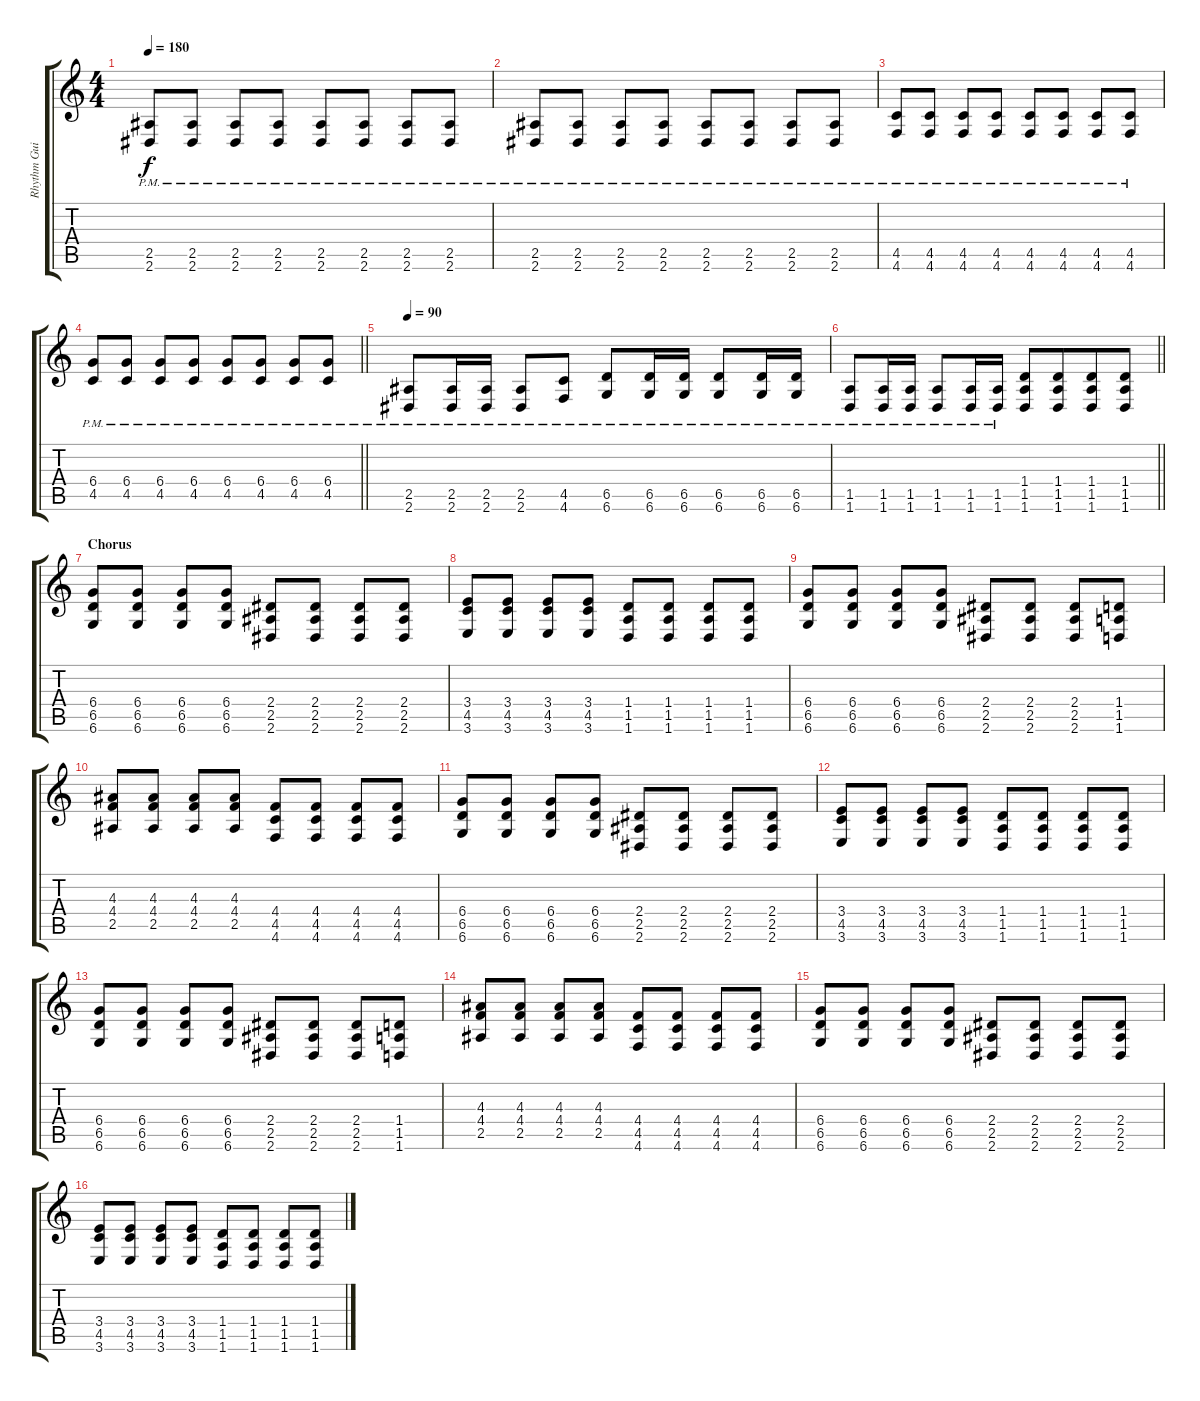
\track ("Rhythm Guitar" "Rhythm Gui") {instrument distortionguitar}
\staff {score tabs}
\tuning (Eb4 Bb3 Gb3 Db3 Ab2 Db2) {hide}
\ts (4 4)
\tempo 180
\clef g2
\ks c
(2.5{pm} 2.6{pm}).8{dy f} (2.5{pm} 2.6{pm}).8 (2.5{pm} 2.6{pm}).8 (2.5{pm} 2.6{pm}).8 (2.5{pm} 2.6{pm}).8 (2.5{pm} 2.6{pm}).8 (2.5{pm} 2.6{pm}).8 (2.5{pm} 2.6{pm}).8 |
(2.5{pm} 2.6{pm}).8 (2.5{pm} 2.6{pm}).8 (2.5{pm} 2.6{pm}).8 (2.5{pm} 2.6{pm}).8 (2.5{pm} 2.6{pm}).8 (2.5{pm} 2.6{pm}).8 (2.5{pm} 2.6{pm}).8 (2.5{pm} 2.6{pm}).8 |
(4.5{pm} 4.6{pm}).8 (4.5{pm} 4.6{pm}).8 (4.5{pm} 4.6{pm}).8 (4.5{pm} 4.6{pm}).8 (4.5{pm} 4.6{pm}).8 (4.5{pm} 4.6{pm}).8 (4.5{pm} 4.6{pm}).8 (4.5{pm} 4.6{pm}).8 |
\barLineRight lightlight
(6.4{pm} 4.5{pm}).8 (6.4{pm} 4.5{pm}).8 (6.4{pm} 4.5{pm}).8 (6.4{pm} 4.5{pm}).8 (6.4{pm} 4.5{pm}).8 (6.4{pm} 4.5{pm}).8 (6.4{pm} 4.5{pm}).8 (6.4{pm} 4.5{pm}).8 |
\tempo 90
(2.5{pm} 2.6{pm}).8 (2.5{pm} 2.6{pm}).16 (2.5{pm} 2.6{pm}).16 (2.5{pm} 2.6{pm}).8 (4.5{pm} 4.6{pm}).8 (6.5{pm} 6.6{pm}).8 (6.5{pm} 6.6{pm}).16 (6.5{pm} 6.6{pm}).16 (6.5{pm} 6.6{pm}).8 (6.5{pm} 6.6{pm}).16 (6.5{pm} 6.6{pm}).16 |
\barLineRight lightlight
(1.5{pm} 1.6{pm}).8 (1.5{pm} 1.6{pm}).16 (1.5{pm} 1.6{pm}).16 (1.5{pm} 1.6{pm}).8 (1.5{pm} 1.6{pm}).16 (1.5{pm} 1.6{pm}).16 (1.4 1.5 1.6).8 (1.4 1.5 1.6).8{beam merge} (1.4 1.5 1.6).8 (1.4 1.5 1.6).8 |
\section ("" "Chorus")
(6.4 6.5 6.6).8 (6.4 6.5 6.6).8 (6.4 6.5 6.6).8 (6.4 6.5 6.6).8 (2.4 2.5 2.6).8 (2.4 2.5 2.6).8 (2.4 2.5 2.6).8 (2.4 2.5 2.6).8 |
(3.4 4.5 3.6).8 (3.4 4.5 3.6).8 (3.4 4.5 3.6).8 (3.4 4.5 3.6).8 (1.4 1.5 1.6).8 (1.4 1.5 1.6).8 (1.4 1.5 1.6).8 (1.4 1.5 1.6).8 |
(6.4 6.5 6.6).8 (6.4 6.5 6.6).8 (6.4 6.5 6.6).8 (6.4 6.5 6.6).8 (2.4 2.5 2.6).8 (2.4 2.5 2.6).8 (2.4 2.5 2.6).8 (1.4 1.5 1.6).8 |
(4.3 4.4 2.5).8 (4.3 4.4 2.5).8 (4.3 4.4 2.5).8 (4.3 4.4 2.5).8 (4.4 4.5 4.6).8 (4.4 4.5 4.6).8 (4.4 4.5 4.6).8 (4.4 4.5 4.6).8 |
(6.4 6.5 6.6).8 (6.4 6.5 6.6).8 (6.4 6.5 6.6).8 (6.4 6.5 6.6).8 (2.4 2.5 2.6).8 (2.4 2.5 2.6).8 (2.4 2.5 2.6).8 (2.4 2.5 2.6).8 |
(3.4 4.5 3.6).8 (3.4 4.5 3.6).8 (3.4 4.5 3.6).8 (3.4 4.5 3.6).8 (1.4 1.5 1.6).8 (1.4 1.5 1.6).8 (1.4 1.5 1.6).8 (1.4 1.5 1.6).8 |
(6.4 6.5 6.6).8 (6.4 6.5 6.6).8 (6.4 6.5 6.6).8 (6.4 6.5 6.6).8 (2.4 2.5 2.6).8 (2.4 2.5 2.6).8 (2.4 2.5 2.6).8 (1.4 1.5 1.6).8 |
(4.3 4.4 2.5).8 (4.3 4.4 2.5).8 (4.3 4.4 2.5).8 (4.3 4.4 2.5).8 (4.4 4.5 4.6).8 (4.4 4.5 4.6).8 (4.4 4.5 4.6).8 (4.4 4.5 4.6).8 |
(6.4 6.5 6.6).8 (6.4 6.5 6.6).8 (6.4 6.5 6.6).8 (6.4 6.5 6.6).8 (2.4 2.5 2.6).8 (2.4 2.5 2.6).8 (2.4 2.5 2.6).8 (2.4 2.5 2.6).8 |
(3.4 4.5 3.6).8 (3.4 4.5 3.6).8 (3.4 4.5 3.6).8 (3.4 4.5 3.6).8 (1.4 1.5 1.6).8 (1.4 1.5 1.6).8 (1.4 1.5 1.6).8 (1.4 1.5 1.6).8
